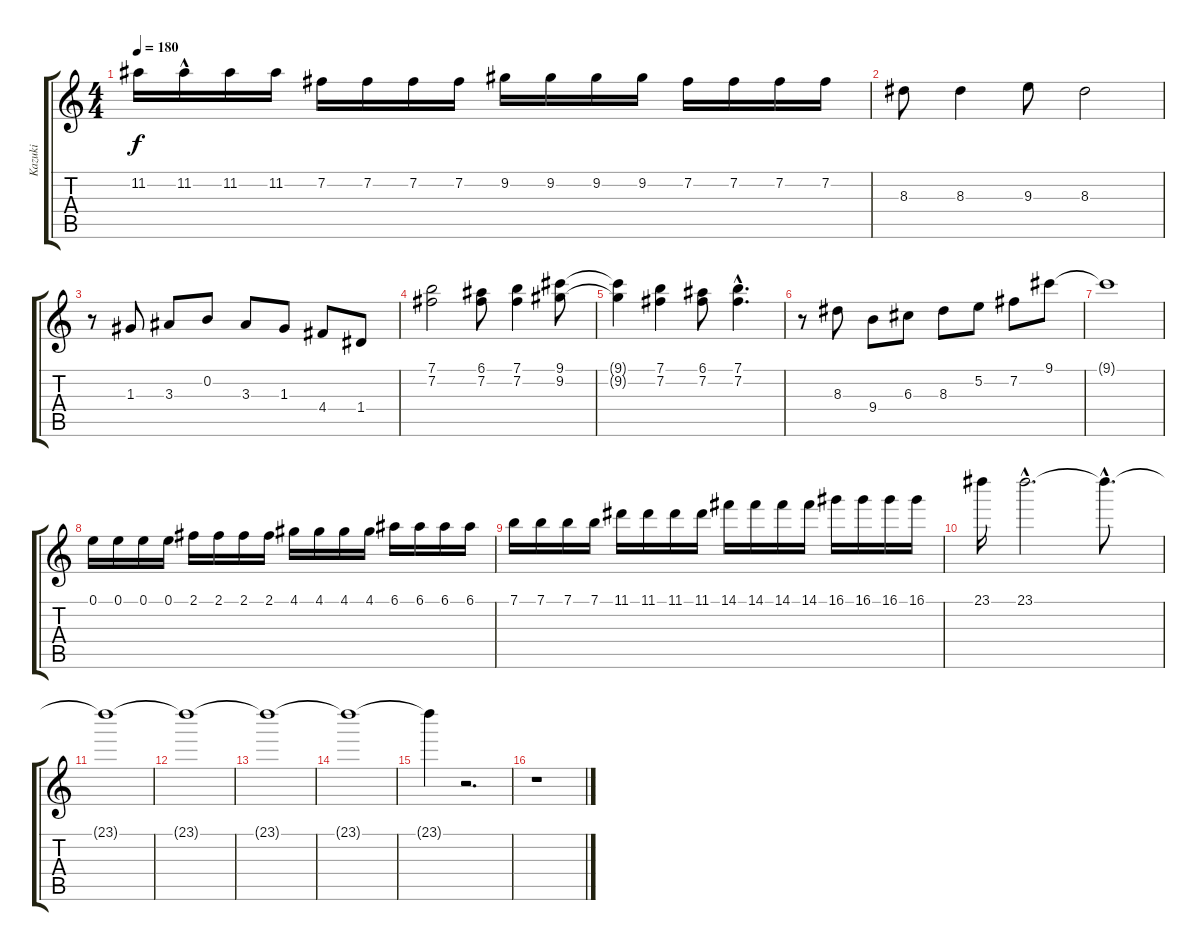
\track ("Kazuki" "Kazuki") {instrument distortionguitar}
\staff {score tabs}
\tuning (E4 B3 G3 D3 A2 E2) {hide}
\ts (4 4)
\tempo 180
\clef g2
\ks c
11.2.16{dy f} 11.2{hac}.16 11.2.16 11.2.16 7.2.16 7.2.16 7.2.16 7.2.16 9.2.16 9.2.16 9.2.16 9.2.16 7.2.16 7.2.16 7.2.16 7.2.16 |
8.3.8 8.3.4 9.3.8 8.3.2 |
r.8 1.3.8 3.3.8 0.2.8 3.3.8 1.3.8 4.4.8 1.4.8 |
(7.1 7.2).2 (6.1 7.2).8 (7.1 7.2).4 (9.1 9.2).8 |
(9.1{t} 9.2{t}).4 (7.1 7.2).4 (6.1 7.2).8 (7.1{hac} 7.2{hac}).4{d} |
r.8 8.3.8 9.4.8 6.3.8 8.3.8 5.2.8 7.2.8 9.1.8 |
9.1{t}.1 |
0.1.16 0.1.16 0.1.16 0.1.16 2.1.16 2.1.16 2.1.16 2.1.16 4.1.16 4.1.16 4.1.16 4.1.16 6.1.16 6.1.16 6.1.16 6.1.16 |
7.1.16 7.1.16 7.1.16 7.1.16 11.1.16 11.1.16 11.1.16 11.1.16 14.1.16 14.1.16 14.1.16 14.1.16 16.1.16 16.1.16 16.1.16 16.1.16 |
23.1.16 23.1{hac}.2{d} 23.1{hac t}.8{d} |
23.1{t}.1 |
23.1{t}.1 |
23.1{t}.1 |
23.1{t}.1 |
23.1{t}.4 r.2{d} |
r.1
